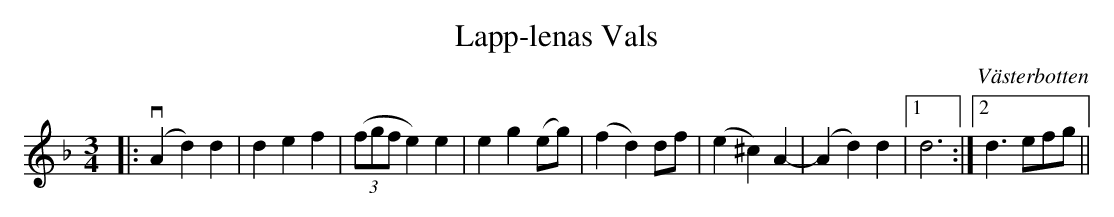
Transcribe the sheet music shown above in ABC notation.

X:1
T:Lapp-lenas Vals
O:Västerbotten
M:3/4
L:1/4
K:Dm
|: v(Ad) d | def |(3(f/g/f/ e)e | eg (e/g/) | (fd) d/f/ | (e^c)A- |(Ad)d |1 d3 :|2 d3/ e/f/g/ ||
